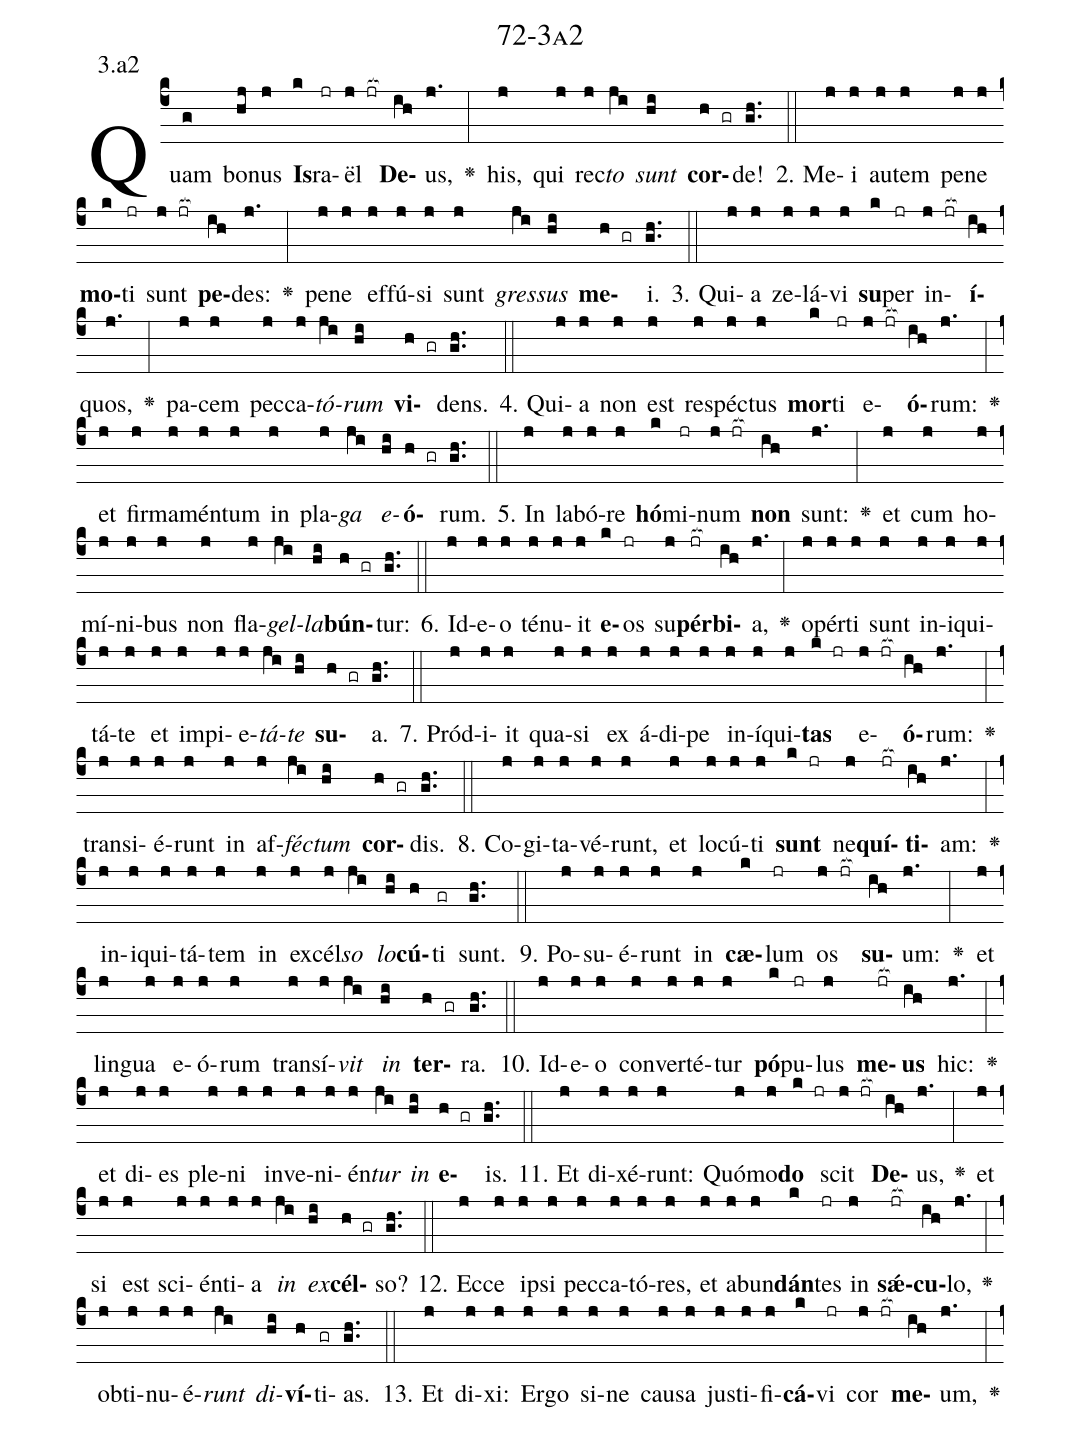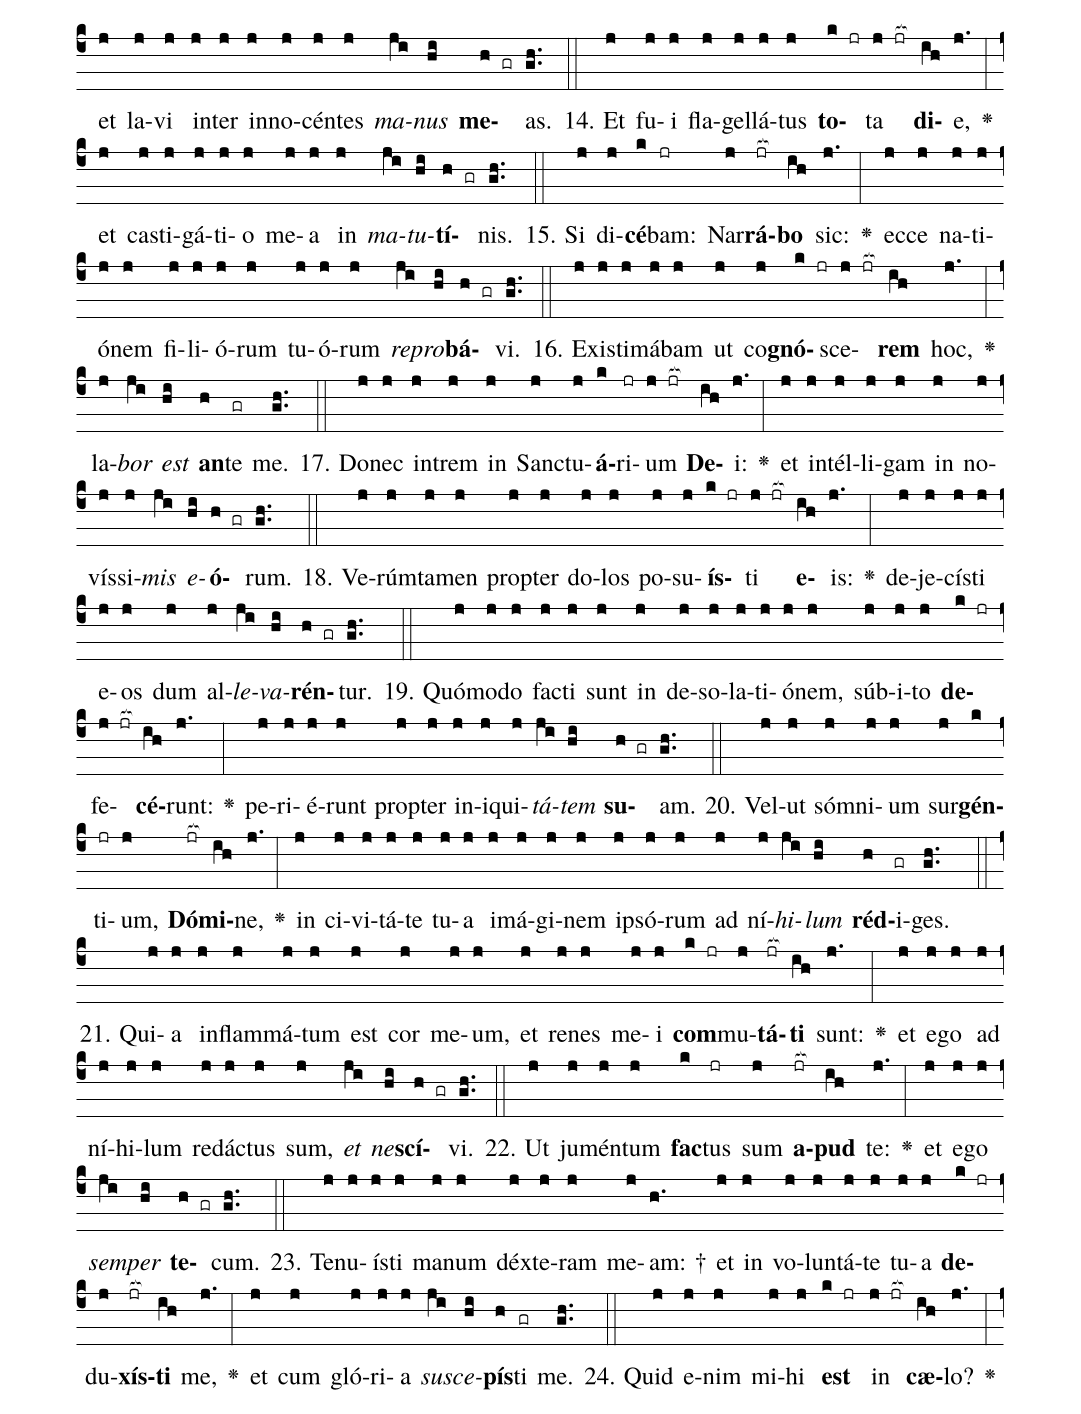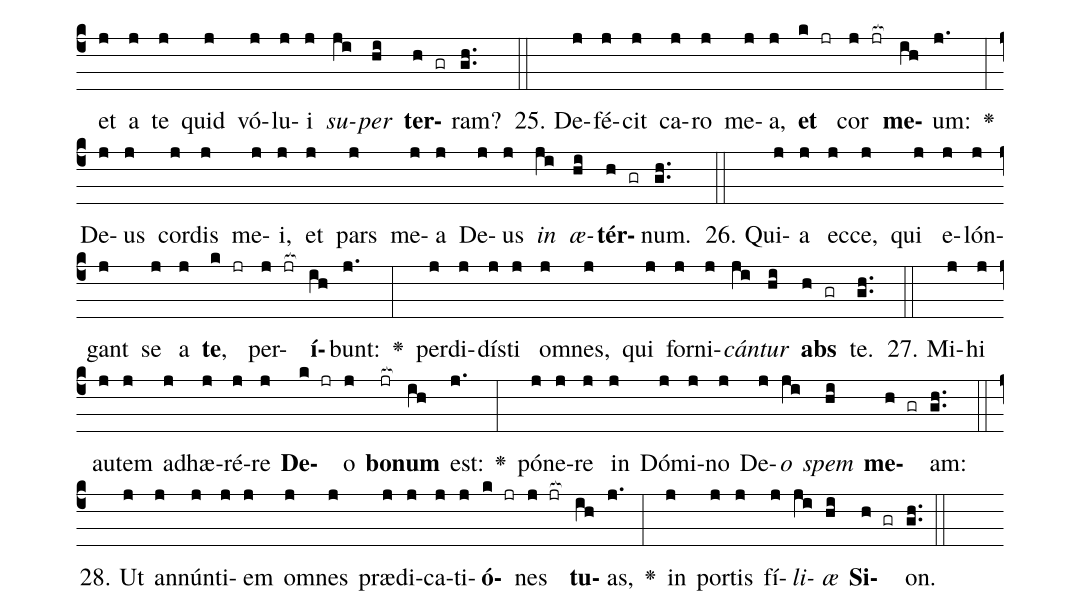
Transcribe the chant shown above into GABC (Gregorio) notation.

name: 72-3a2;
annotation: 3.a2;
%%
(c4)Quam(g) bo(hj)nus(j) <b>Is</b>(k)ra(jr)ël(j jr[ocb:1{]) <b>De</b>(ih[ocb:0}])us,(j.) <v>\greheightstar</v>(:) his,(j) qui(j) rec(j)<i>to</i>(ji) <i>sunt</i>(hi) <b>cor</b>(h gr)de!(gh..) (::)
2. Me(j)i(j) au(j)tem(j) pe(j)ne(j) <b>mo</b>(k)ti(jr) sunt(j jr[ocb:1{]) <b>pe</b>(ih[ocb:0}])des:(j.) <v>\greheightstar</v>(:) pe(j)ne(j) ef(j)fú(j)si(j) sunt(j) <i>gres</i>(ji)<i>sus</i>(hi) <b>me</b>(h gr)i.(gh..) (::)
3. Qui(j)a(j) ze(j)lá(j)vi(j) <b>su</b>(k)per(jr) in(j jr[ocb:1{])<b>í</b>(ih[ocb:0}])quos,(j.) <v>\greheightstar</v>(:) pa(j)cem(j) pec(j)ca(j)<i>tó</i>(ji)<i>rum</i>(hi) <b>vi</b>(h gr)dens.(gh..) (::)
4. Qui(j)a(j) non(j) est(j) re(j)spéc(j)tus(j) <b>mor</b>(k)ti(jr) e(j jr[ocb:1{])<b>ó</b>(ih[ocb:0}])rum:(j.) <v>\greheightstar</v>(:) et(j) fir(j)ma(j)mén(j)tum(j) in(j) pla(j)<i>ga</i>(ji) <i>e</i>(hi)<b>ó</b>(h gr)rum.(gh..) (::)
5. In(j) la(j)bó(j)re(j) <b>hó</b>(k)mi(jr)num(j jr[ocb:1{]) <b>non</b>(ih[ocb:0}]) sunt:(j.) <v>\greheightstar</v>(:) et(j) cum(j) ho(j)mí(j)ni(j)bus(j) non(j) fla(j)<i>gel</i>(ji)<i>la</i>(hi)<b>bún</b>(h gr)tur:(gh..) (::)
6. Id(j)e(j)o(j) té(j)nu(j)it(j) <b>e</b>(k)os(jr) su(j)<b>pér</b>(jr[ocb:1{])<b>bi</b>(ih[ocb:0}])a,(j.) <v>\greheightstar</v>(:) o(j)pér(j)ti(j) sunt(j) in(j)i(j)qui(j)tá(j)te(j) et(j) im(j)pi(j)e(j)<i>tá</i>(ji)<i>te</i>(hi) <b>su</b>(h gr)a.(gh..) (::)
7. Pród(j)i(j)it(j) qua(j)si(j) ex(j) á(j)di(j)pe(j) in(j)í(j)qui(j)<b>tas</b>(k jr) e(j jr[ocb:1{])<b>ó</b>(ih[ocb:0}])rum:(j.) <v>\greheightstar</v>(:) trans(j)i(j)é(j)runt(j) in(j) af(j)<i>féc</i>(ji)<i>tum</i>(hi) <b>cor</b>(h gr)dis.(gh..) (::)
8. Co(j)gi(j)ta(j)vé(j)runt,(j) et(j) lo(j)cú(j)ti(j) <b>sunt</b>(k jr) ne(j)<b>quí</b>(jr[ocb:1{])<b>ti</b>(ih[ocb:0}])am:(j.) <v>\greheightstar</v>(:) in(j)i(j)qui(j)tá(j)tem(j) in(j) ex(j)cél(j)<i>so</i>(ji) <i>lo</i>(hi)<b>cú</b>(h)ti(gr) sunt.(gh..) (::)
9. Po(j)su(j)é(j)runt(j) in(j) <b>cæ</b>(k)lum(jr) os(j jr[ocb:1{]) <b>su</b>(ih[ocb:0}])um:(j.) <v>\greheightstar</v>(:) et(j) lin(j)gua(j) e(j)ó(j)rum(j) trans(j)í(j)<i>vit</i>(ji) <i>in</i>(hi) <b>ter</b>(h gr)ra.(gh..) (::)
10. Id(j)e(j)o(j) con(j)ver(j)té(j)tur(j) <b>pó</b>(k)pu(jr)lus(j) <b>me</b>(jr[ocb:1{])<b>us</b>(ih[ocb:0}]) hic:(j.) <v>\greheightstar</v>(:) et(j) di(j)es(j) ple(j)ni(j) in(j)ve(j)ni(j)én(j)<i>tur</i>(ji) <i>in</i>(hi) <b>e</b>(h gr)is.(gh..) (::)
11. Et(j) di(j)xé(j)runt:(j) Quó(j)mo(j)<b>do</b>(k jr) scit(j jr[ocb:1{]) <b>De</b>(ih[ocb:0}])us,(j.) <v>\greheightstar</v>(:) et(j) si(j) est(j) sci(j)én(j)ti(j)a(j) <i>in</i>(ji) <i>ex</i>(hi)<b>cél</b>(h gr)so?(gh..) (::)
12. Ec(j)ce(j) ip(j)si(j) pec(j)ca(j)tó(j)res,(j) et(j) ab(j)un(j)<b>dán</b>(k)tes(jr) in(j) <b>sǽ</b>(jr[ocb:1{])<b>cu</b>(ih[ocb:0}])lo,(j.) <v>\greheightstar</v>(:) ob(j)ti(j)nu(j)é(j)<i>runt</i>(ji) <i>di</i>(hi)<b>ví</b>(h)ti(gr)as.(gh..) (::)
13. Et(j) di(j)xi:(j) Er(j)go(j) si(j)ne(j) cau(j)sa(j) jus(j)ti(j)fi(j)<b>cá</b>(k)vi(jr) cor(j jr[ocb:1{]) <b>me</b>(ih[ocb:0}])um,(j.) <v>\greheightstar</v>(:) et(j) la(j)vi(j) in(j)ter(j) in(j)no(j)cén(j)tes(j) <i>ma</i>(ji)<i>nus</i>(hi) <b>me</b>(h gr)as.(gh..) (::)
14. Et(j) fu(j)i(j) fla(j)gel(j)lá(j)tus(j) <b>to</b>(k jr)ta(j jr[ocb:1{]) <b>di</b>(ih[ocb:0}])e,(j.) <v>\greheightstar</v>(:) et(j) cas(j)ti(j)gá(j)ti(j)o(j) me(j)a(j) in(j) <i>ma</i>(ji)<i>tu</i>(hi)<b>tí</b>(h gr)nis.(gh..) (::)
15. Si(j) di(j)<b>cé</b>(k)bam:(jr) Nar(j)<b>rá</b>(jr[ocb:1{])<b>bo</b>(ih[ocb:0}]) sic:(j.) <v>\greheightstar</v>(:) ec(j)ce(j) na(j)ti(j)ó(j)nem(j) fi(j)li(j)ó(j)rum(j) tu(j)ó(j)rum(j) <i>re</i>(ji)<i>pro</i>(hi)<b>bá</b>(h gr)vi.(gh..) (::)
16. Ex(j)is(j)ti(j)má(j)bam(j) ut(j) co(j)<b>gnó</b>(k jr)sce(j jr[ocb:1{])<b>rem</b>(ih[ocb:0}]) hoc,(j.) <v>\greheightstar</v>(:) la(j)<i>bor</i>(ji) <i>est</i>(hi) <b>an</b>(h)te(gr) me.(gh..) (::)
17. Do(j)nec(j) in(j)trem(j) in(j) Sanc(j)tu(j)<b>á</b>(k)ri(jr)um(j jr[ocb:1{]) <b>De</b>(ih[ocb:0}])i:(j.) <v>\greheightstar</v>(:) et(j) in(j)tél(j)li(j)gam(j) in(j) no(j)vís(j)si(j)<i>mis</i>(ji) <i>e</i>(hi)<b>ó</b>(h gr)rum.(gh..) (::)
18. Ve(j)rúm(j)ta(j)men(j) prop(j)ter(j) do(j)los(j) po(j)su(j)<b>ís</b>(k jr)ti(j jr[ocb:1{]) <b>e</b>(ih[ocb:0}])is:(j.) <v>\greheightstar</v>(:) de(j)je(j)cís(j)ti(j) e(j)os(j) dum(j) al(j)<i>le</i>(ji)<i>va</i>(hi)<b>rén</b>(h gr)tur.(gh..) (::)
19. Quó(j)mo(j)do(j) fac(j)ti(j) sunt(j) in(j) de(j)so(j)la(j)ti(j)ó(j)nem,(j) súb(j)i(j)to(j) <b>de</b>(k jr)fe(j jr[ocb:1{])<b>cé</b>(ih[ocb:0}])runt:(j.) <v>\greheightstar</v>(:) pe(j)ri(j)é(j)runt(j) prop(j)ter(j) in(j)i(j)qui(j)<i>tá</i>(ji)<i>tem</i>(hi) <b>su</b>(h gr)am.(gh..) (::)
20. Vel(j)ut(j) sóm(j)ni(j)um(j) sur(j)<b>gén</b>(k)ti(jr)um,(j) <b>Dó</b>(jr[ocb:1{])<b>mi</b>(ih[ocb:0}])ne,(j.) <v>\greheightstar</v>(:) in(j) ci(j)vi(j)tá(j)te(j) tu(j)a(j) i(j)má(j)gi(j)nem(j) ip(j)só(j)rum(j) ad(j) ní(j)<i>hi</i>(ji)<i>lum</i>(hi) <b>réd</b>(h)i(gr)ges.(gh..) (::)
21. Qui(j)a(j) in(j)flam(j)má(j)tum(j) est(j) cor(j) me(j)um,(j) et(j) re(j)nes(j) me(j)i(j) <b>com</b>(k jr)mu(j)<b>tá</b>(jr[ocb:1{])<b>ti</b>(ih[ocb:0}]) sunt:(j.) <v>\greheightstar</v>(:) et(j) e(j)go(j) ad(j) ní(j)hi(j)lum(j) red(j)ác(j)tus(j) sum,(j) <i>et</i>(ji) <i>ne</i>(hi)<b>scí</b>(h gr)vi.(gh..) (::)
22. Ut(j) ju(j)mén(j)tum(j) <b>fac</b>(k)tus(jr) sum(j) <b>a</b>(jr[ocb:1{])<b>pud</b>(ih[ocb:0}]) te:(j.) <v>\greheightstar</v>(:) et(j) e(j)go(j) <i>sem</i>(ji)<i>per</i>(hi) <b>te</b>(h gr)cum.(gh..) (::)
23. Te(j)nu(j)ís(j)ti(j) ma(j)num(j) déx(j)te(j)ram(j) me(j)am: †(h.) et(j) in(j) vo(j)lun(j)tá(j)te(j) tu(j)a(j) <b>de</b>(k jr)du(j)<b>xís</b>(jr[ocb:1{])<b>ti</b>(ih[ocb:0}]) me,(j.) <v>\greheightstar</v>(:) et(j) cum(j) gló(j)ri(j)a(j) <i>su</i>(ji)<i>sce</i>(hi)<b>pís</b>(h)ti(gr) me.(gh..) (::)
24. Quid(j) e(j)nim(j) mi(j)hi(j) <b>est</b>(k jr) in(j jr[ocb:1{]) <b>cæ</b>(ih[ocb:0}])lo?(j.) <v>\greheightstar</v>(:) et(j) a(j) te(j) quid(j) vó(j)lu(j)i(j) <i>su</i>(ji)<i>per</i>(hi) <b>ter</b>(h gr)ram?(gh..) (::)
25. De(j)fé(j)cit(j) ca(j)ro(j) me(j)a,(j) <b>et</b>(k jr) cor(j jr[ocb:1{]) <b>me</b>(ih[ocb:0}])um:(j.) <v>\greheightstar</v>(:) De(j)us(j) cor(j)dis(j) me(j)i,(j) et(j) pars(j) me(j)a(j) De(j)us(j) <i>in</i>(ji) <i>æ</i>(hi)<b>tér</b>(h gr)num.(gh..) (::)
26. Qui(j)a(j) ec(j)ce,(j) qui(j) e(j)lón(j)gant(j) se(j) a(j) <b>te</b>,(k jr) per(j jr[ocb:1{])<b>í</b>(ih[ocb:0}])bunt:(j.) <v>\greheightstar</v>(:) per(j)di(j)dís(j)ti(j) om(j)nes,(j) qui(j) for(j)ni(j)<i>cán</i>(ji)<i>tur</i>(hi) <b>abs</b>(h gr) te.(gh..) (::)
27. Mi(j)hi(j) au(j)tem(j) ad(j)hæ(j)ré(j)re(j) <b>De</b>(k jr)o(j) <b>bo</b>(jr[ocb:1{])<b>num</b>(ih[ocb:0}]) est:(j.) <v>\greheightstar</v>(:) pó(j)ne(j)re(j) in(j) Dó(j)mi(j)no(j) De(j)<i>o</i>(ji) <i>spem</i>(hi) <b>me</b>(h gr)am:(gh..) (::)
28. Ut(j) an(j)nún(j)ti(j)em(j) om(j)nes(j) præ(j)di(j)ca(j)ti(j)<b>ó</b>(k jr)nes(j jr[ocb:1{]) <b>tu</b>(ih[ocb:0}])as,(j.) <v>\greheightstar</v>(:) in(j) por(j)tis(j) fí(j)<i>li</i>(ji)<i>æ</i>(hi) <b>Si</b>(h gr)on.(gh..) (::)
